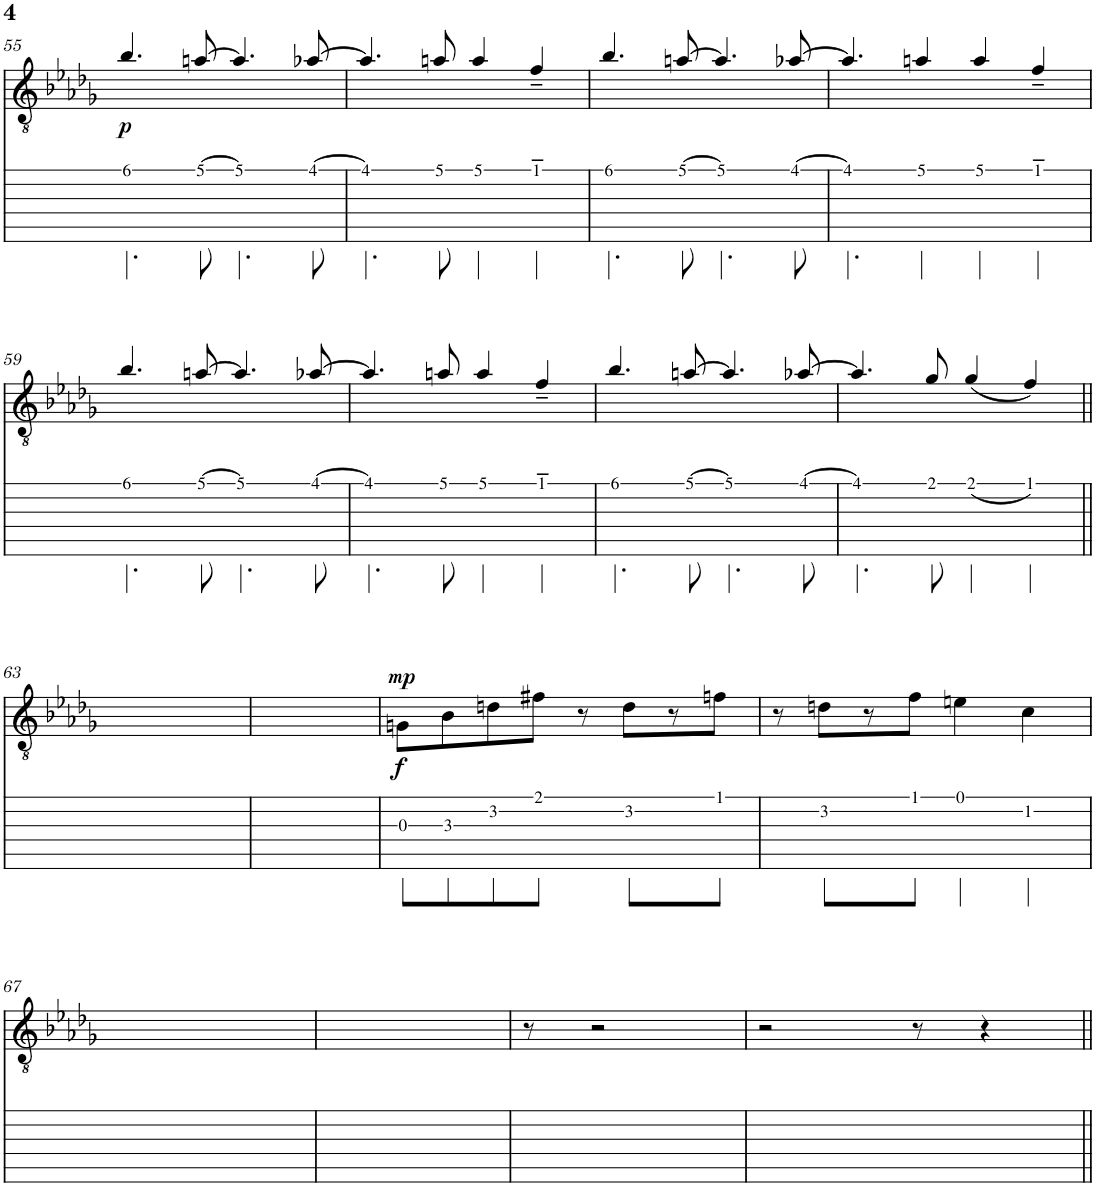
**kern	**kern	**dynam
*part1	*part1	*part1
*staff2	*staff1	*staff1/2
*I"Classical Guitar	*	*
*I'Guit.	*	*
!!LO:PB:g=z
*	*clefGv2	*
*k[b-e-a-d-g-]	*k[b-e-a-d-g-]	*
*M3/4	*M3/4	*
=55	=55	=55
!	!	!LO:DY:b
4.b-\	4.b-/	p
[>8an\	[>8an/	.
4a\_	4a/_	.
8ryy	8ryy	.
[>8a-X\	[>8a-X/	.
=56	=56	=56
4.a-\]	4.a-/]	.
8a\]	8a/]	.
8an\	8an/	.
4a\	4a/	.
4f~\	4f~/	.
=57	=57	=57
4.b-\	4.b-/	.
[>8an\	[>8an/	.
4a\_	4a/_	.
8ryy	8ryy	.
[>8a-X\	[>8a-X/	.
=58	=58	=58
4.a-\]	4.a-/]	.
8a\]	8a/]	.
4an\	4an/	.
[8a\	[8a/	.
4f~\	4f~/	.
!!LO:LB:g=z
=59	=59	=59
4.b-\	4.b-/	.
8a\]	8a/]	.
[>8an\	[>8an/	.
4a\_	4a/_	.
[>8a-X\	[>8a-X/	.
=60	=60	=60
4.a-\]	4.a-/]	.
8a\]	8a/]	.
8an\	8an/	.
4a\	4a/	.
4f~\	4f~/	.
=61	=61	=61
4.b-\	4.b-/	.
[>8an\	[>8an/	.
4a\_	4a/_	.
8ryy	8ryy	.
[>8a-X\	[>8a-X/	.
=62	=62	=62
4.a-\]	4.a-/]	.
8a\]	8a/]	.
8g-\	8g-/	.
4g-\	(<4g-/	.
4f\	4f/)	.
!!LO:LB:g=z
=63||	=63||	=63||
2.ryy	2.ryy	.
=64	=64	=64
2.ryy	2.ryy	.
=65	=65	=65
!	!	!LO:DY:b
!	!	!LO:DY:n=1:a
8Gn\L	8Gn\L	f mp
8B-\	8B-\	.
8dn\	8dn\	.
8f#X\J	8f#X\J	.
8r	8r	.
8d\L	8d\L	.
8r	8r	.
8fn\J	8fn\J	.
=66	=66	=66
8r	8r	.
8dn\L	8dn\L	.
8r	8r	.
8f\J	8f\J	.
4en\	4en\	.
4c\	4c\	.
!!LO:LB:g=z
=67	=67	=67
2.ryy	2.ryy	.
=68	=68	=68
2.ryy	2.ryy	.
=69	=69	=69
8r	8r	.
2r	2r	.
=70	=70	=70
2r	2r	.
8r	8r	.
8r	8r	.
=71||	=71||	=71||
8r	8r	.
=	=	=
*-	*-	*-
